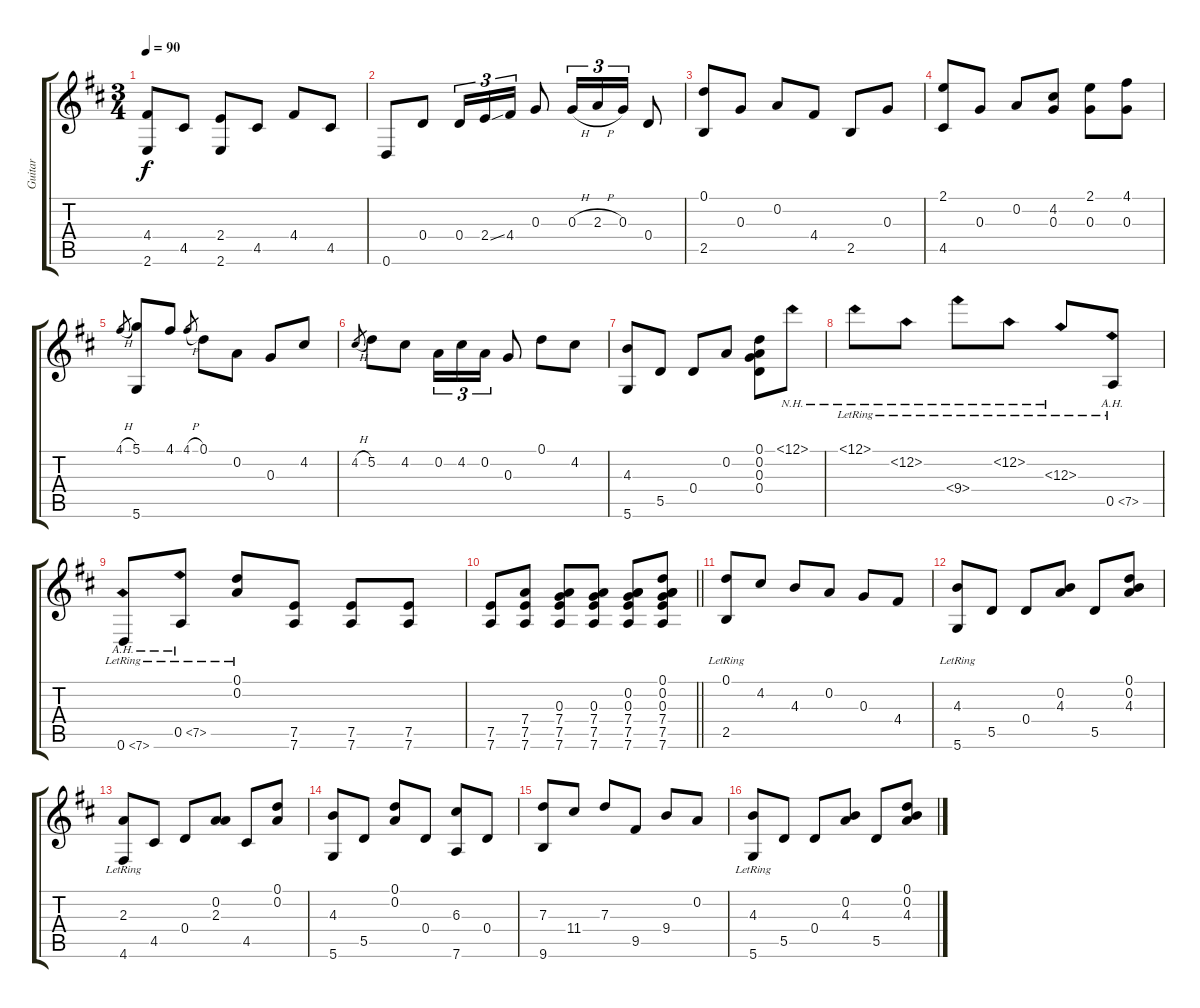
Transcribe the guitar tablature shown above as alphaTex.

\track ("Guitar" "Guitar") {instrument acousticguitarsteel}
\staff {score tabs}
\tuning (D4 A3 G3 D3 A2 D2) {hide}
\ts (3 4)
\tempo 90
\clef g2
\ks d
(4.4 2.6).8{dy f} 4.5.8 (2.4 2.6).8 4.5.8 4.4.8 4.5.8 |
0.6.8 0.4.8 0.4.16{tu (3 2)} 2.4{ss}.16{tu (3 2)} 4.4.16{tu (3 2)} 0.3.8 0.3{h}.16{tu (3 2)} 2.3{h}.16{tu (3 2)} 0.3.16{tu (3 2)} 0.4.8 |
(0.1 2.5).8 0.3.8 0.2.8 4.4.8 2.5.8 0.3.8 |
(2.1 4.5).8 0.3.8 0.2.8 (4.2 0.3).8 (2.1 0.3).8 (4.1 0.3).8 |
4.1{h}.8{gr} (5.1 5.6).8 4.1.8 4.1{h}.8{gr} 0.1.8 0.2.8 0.3.8 4.2.8 |
4.2{h}.8{gr} 5.2.8 4.2.8 0.2.16{tu (3 2)} 4.2.16{tu (3 2)} 0.2.16{tu (3 2)} 0.3.8 0.1.8 4.2.8 |
(4.3 5.6).8 5.5.8 0.4.8 0.2.8 (0.1 0.2 0.3 0.4).8 12.1{nh}.8 |
12.1{nh lr}.8 12.2{nh lr}.8 9.4{nh lr}.8 12.2{nh lr}.8 12.3{nh lr}.8 0.5{ah 7 lr}.8 |
0.6{ah 7 lr}.8 0.5{ah 7 lr}.8 (0.1{lr} 0.2).8 (7.5 7.6).8 (7.5 7.6).8 (7.5 7.6).8 |
\barLineRight lightlight
(7.5 7.6).8 (7.4 7.5 7.6).8 (0.3 7.4 7.5 7.6).8 (0.3 7.4 7.5 7.6).8 (0.2 0.3 7.4 7.5 7.6).8 (0.1 0.2 0.3 7.4 7.5 7.6).8 |
(0.1 2.5{lr}).8 4.2.8 4.3.8 0.2.8 0.3.8 4.4.8 |
(4.3 5.6{lr}).8 5.5.8 0.4.8 (0.2 4.3).8 5.5.8 (0.1 0.2 4.3).8 |
(2.3 4.6{lr}).8 4.5.8 0.4.8 (0.2 2.3).8 4.5.8 (0.1 0.2).8 |
(4.3 5.6).8 5.5.8 (0.1 0.2).8 0.4.8 (6.3 7.6).8 0.4.8 |
(7.3 9.6).8 11.4.8 7.3.8 9.5.8 9.4.8 0.2.8 |
(4.3 5.6{lr}).8 5.5.8 0.4.8 (0.2 4.3).8 5.5.8 (0.1 0.2 4.3).8
